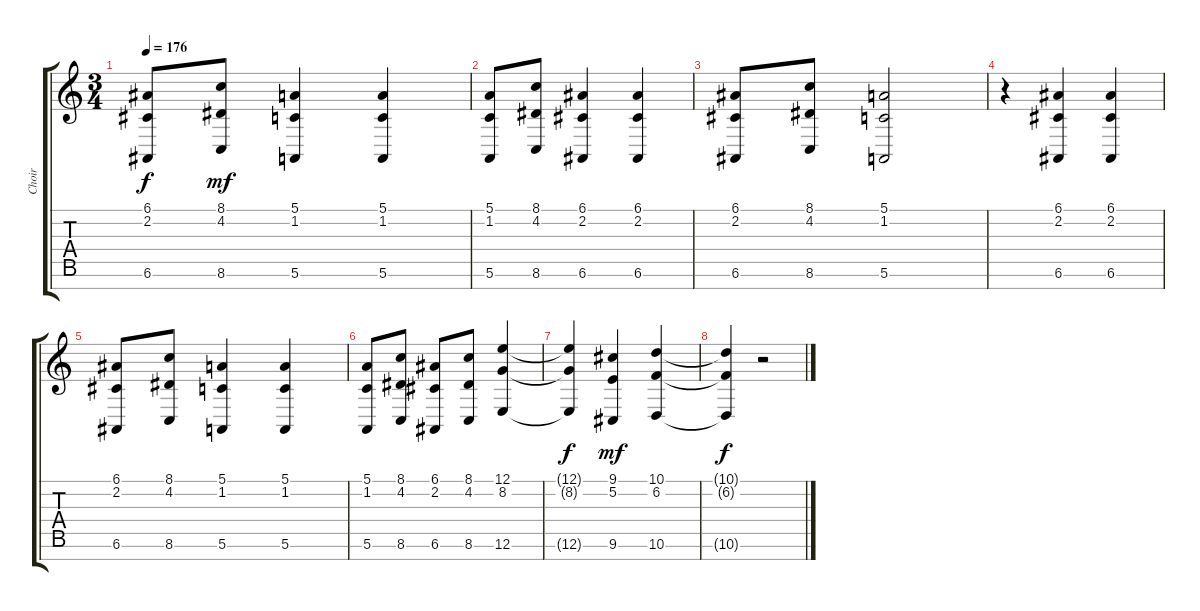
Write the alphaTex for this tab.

\track ("Choir" "Choir") {instrument choiraahs}
\staff {score tabs}
\tuning (E4 B3 G3 D3 A2 E2 B1) {hide}
\ts (3 4)
\tempo 176
\clef g2
\ks c
(6.1 2.2 6.6).8{dy f} (8.1 4.2 8.6).8{dy mf} (5.1 1.2 5.6).4 (5.1 1.2 5.6).4 |
(5.1 1.2 5.6).8 (8.1 4.2 8.6).8 (6.1 2.2 6.6).4 (6.1 2.2 6.6).4 |
(6.1 2.2 6.6).8 (8.1 4.2 8.6).8 (5.1 1.2 5.6).2 |
r.4 (6.1 2.2 6.6).4 (6.1 2.2 6.6).4 |
(6.1 2.2 6.6).8 (8.1 4.2 8.6).8 (5.1 1.2 5.6).4 (5.1 1.2 5.6).4 |
(5.1 1.2 5.6).8 (8.1 4.2 8.6).8 (6.1 2.2 6.6).8 (8.1 4.2 8.6).8 (12.1 8.2 12.6).4 |
(12.1{t} 8.2{t} 12.6{t}).4{dy f} (9.1 5.2 9.6).4{dy mf} (10.1 6.2 10.6).4 |
(10.1{t} 6.2{t} 10.6{t}).4{dy f} r.2
